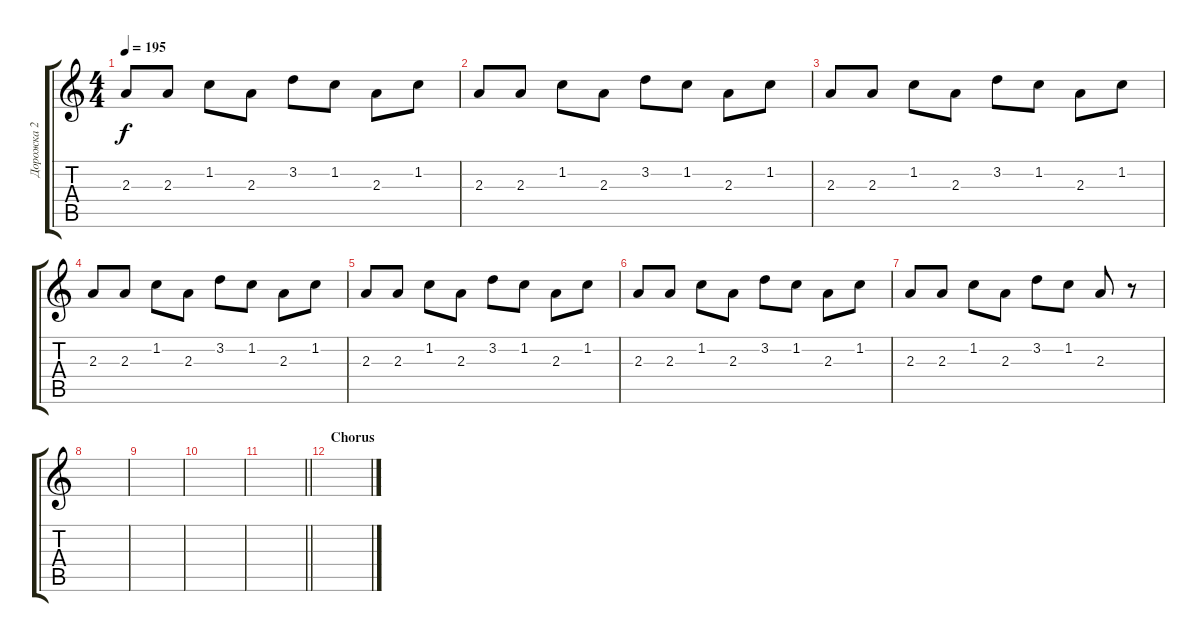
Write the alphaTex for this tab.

\track ("Дорожка 2" "Дорожка 2") {instrument distortionguitar}
\staff {score tabs}
\tuning (E4 B3 G3 D3 A2 E2) {hide}
\ts (4 4)
\tempo 195
\clef g2
\ks c
2.3.8{dy f} 2.3.8 1.2.8 2.3.8 3.2.8 1.2.8 2.3.8 1.2.8 |
2.3.8 2.3.8 1.2.8 2.3.8 3.2.8 1.2.8 2.3.8 1.2.8 |
2.3.8 2.3.8 1.2.8 2.3.8 3.2.8 1.2.8 2.3.8 1.2.8 |
2.3.8 2.3.8 1.2.8 2.3.8 3.2.8 1.2.8 2.3.8 1.2.8 |
2.3.8 2.3.8 1.2.8 2.3.8 3.2.8 1.2.8 2.3.8 1.2.8 |
2.3.8 2.3.8 1.2.8 2.3.8 3.2.8 1.2.8 2.3.8 1.2.8 |
2.3.8 2.3.8 1.2.8 2.3.8 3.2.8 1.2.8 2.3.8 r.8 |
|
|
|
\barLineRight lightlight
|
\section ("" "Chorus")
